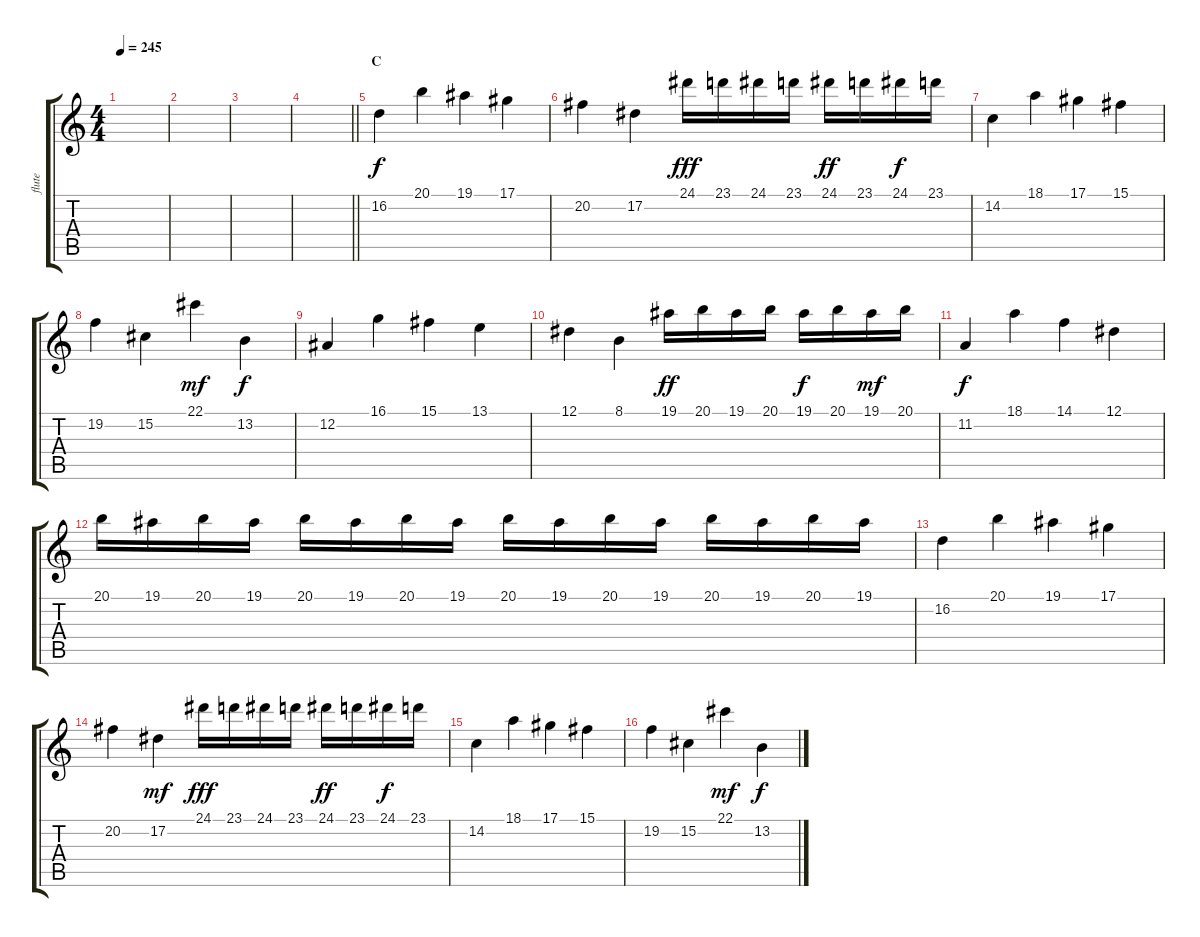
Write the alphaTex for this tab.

\track ("flute" "flute") {instrument flute}
\staff {score tabs}
\tuning (Eb4 Bb3 Gb3 Db3 Ab2 Eb2) {hide}
\ts (4 4)
\tempo 245
\clef g2
\ks c
|
|
|
\barLineRight lightlight
|
\section ("" "C")
16.2.4 20.1.4 19.1.4 17.1.4 |
20.2.4 17.2.4 24.1.16{dy fff} 23.1.16 24.1.16 23.1.16 24.1.16{dy ff} 23.1.16 24.1.16{dy f} 23.1.16 |
14.2.4 18.1.4 17.1.4 15.1.4 |
19.2.4 15.2.4 22.1.4{dy mf} 13.2.4{dy f} |
12.2.4 16.1.4 15.1.4 13.1.4 |
12.1.4 8.1.4 19.1.16{dy ff} 20.1.16 19.1.16 20.1.16 19.1.16{dy f} 20.1.16 19.1.16{dy mf} 20.1.16 |
11.2.4{dy f} 18.1.4 14.1.4 12.1.4 |
20.1.16 19.1.16 20.1.16 19.1.16 20.1.16 19.1.16 20.1.16 19.1.16 20.1.16 19.1.16 20.1.16 19.1.16 20.1.16 19.1.16 20.1.16 19.1.16 |
16.2.4 20.1.4 19.1.4 17.1.4 |
20.2.4 17.2.4{dy mf} 24.1.16{dy fff} 23.1.16 24.1.16 23.1.16 24.1.16{dy ff} 23.1.16 24.1.16{dy f} 23.1.16 |
14.2.4 18.1.4 17.1.4 15.1.4 |
19.2.4 15.2.4 22.1.4{dy mf} 13.2.4{dy f}
